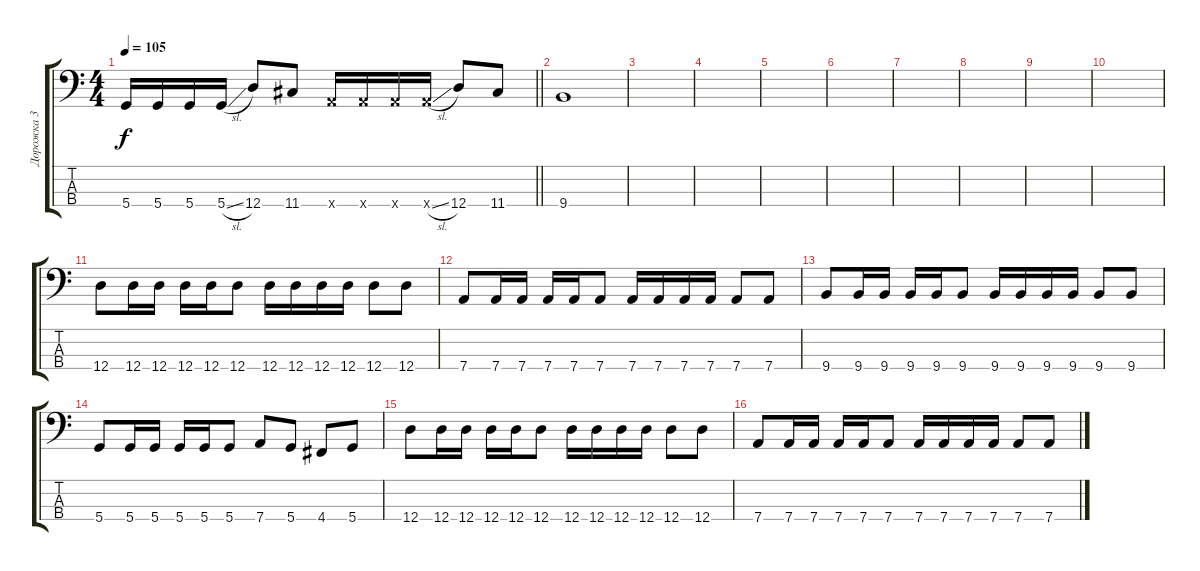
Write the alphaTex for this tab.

\track ("Дорожка 3" "Дорожка 3") {instrument slapbass2}
\staff {score tabs}
\tuning (G2 D2 A1 D1) {hide}
\ts (4 4)
\tempo 105
\clef f4
\barLineRight lightlight
\ks c
5.4.16{dy f} 5.4.16 5.4.16 5.4{sl}.16 12.4.8 11.4.8 7.4{x}.16 7.4{x}.16 7.4{x}.16 7.4{sl x}.16 12.4.8 11.4.8 |
9.4.1 |
|
|
|
|
|
|
|
|
12.4.8 12.4.16 12.4.16 12.4.16 12.4.16 12.4.8 12.4.16 12.4.16 12.4.16 12.4.16 12.4.8 12.4.8 |
7.4.8 7.4.16 7.4.16 7.4.16 7.4.16 7.4.8 7.4.16 7.4.16 7.4.16 7.4.16 7.4.8 7.4.8 |
9.4.8 9.4.16 9.4.16 9.4.16 9.4.16 9.4.8 9.4.16 9.4.16 9.4.16 9.4.16 9.4.8 9.4.8 |
5.4.8 5.4.16 5.4.16 5.4.16 5.4.16 5.4.8 7.4.8 5.4.8 4.4.8 5.4.8 |
12.4.8 12.4.16 12.4.16 12.4.16 12.4.16 12.4.8 12.4.16 12.4.16 12.4.16 12.4.16 12.4.8 12.4.8 |
7.4.8 7.4.16 7.4.16 7.4.16 7.4.16 7.4.8 7.4.16 7.4.16 7.4.16 7.4.16 7.4.8 7.4.8
